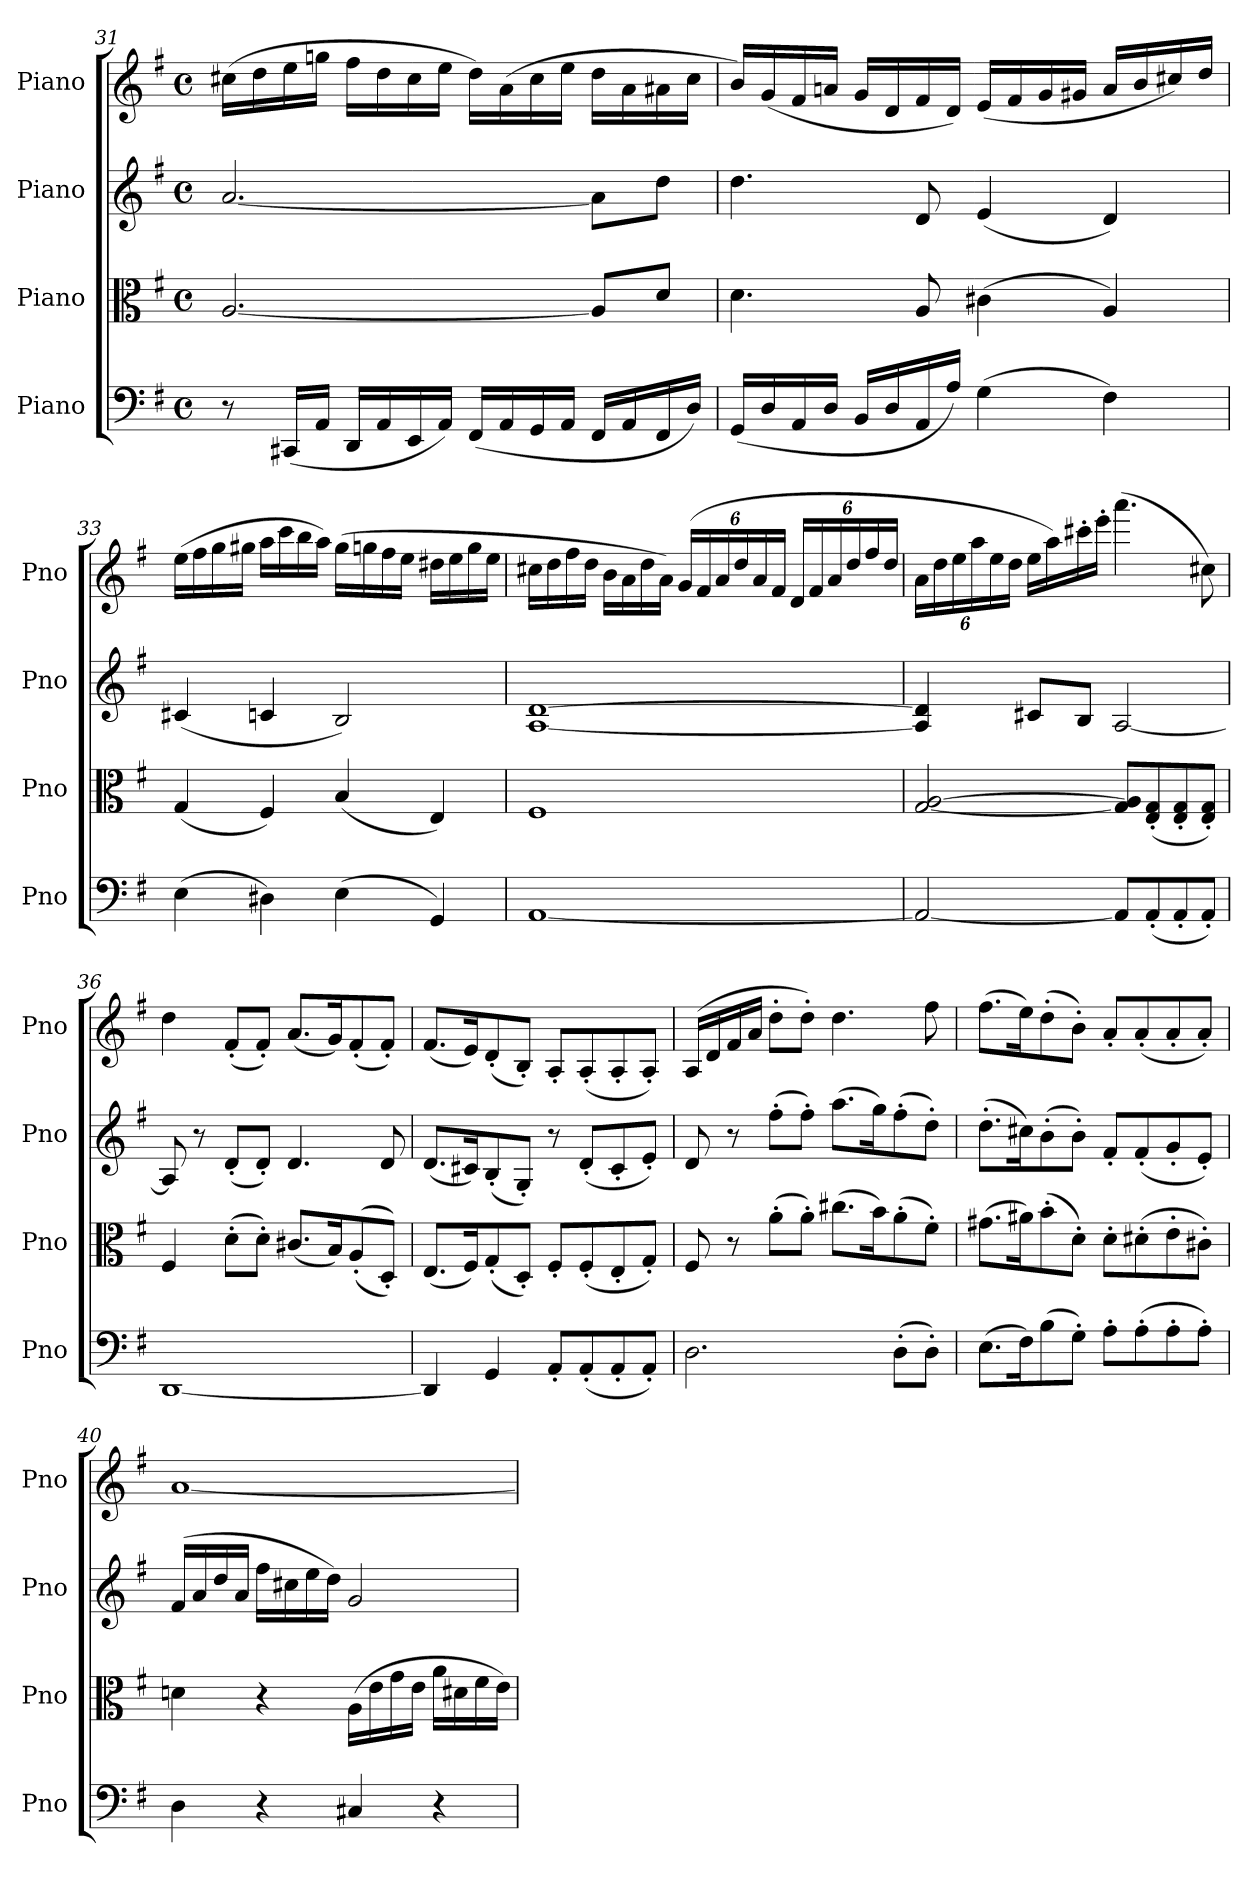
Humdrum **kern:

**kern	**kern	**kern	**kern
*part4	*part3	*part2	*part1
*staff4	*staff3	*staff2	*staff1
*I"Piano	*I"Piano	*I"Piano	*I"Piano
*I'Pno	*I'Pno	*I'Pno	*I'Pno
*clefF4	*clefC3	*clefG2	*clefG2
*k[f#]	*k[f#]	*k[f#]	*k[f#]
*M4/4	*M4/4	*M4/4	*M4/4
*met(c)	*met(c)	*met(c)	*met(c)
=31	=31	=31	=31
8r	[2.A/	[2.a/	(16cc#X\LL
.	.	.	16dd\
(16CC#X/LL	.	.	16ee\
16AA/JJ	.	.	16ggn\JJ
16DD/LL	.	.	16ff#\LL
16AA/	.	.	16dd\
16EE/	.	.	16cc#\
16AA/JJ)	.	.	16ee\JJ
(16FF#/LL	.	.	16dd\LL)
16AA/	.	.	(16a\
16GG/	.	.	16cc#\
16AA/JJ	.	.	16ee\JJ
16FF#/LL	8A/L]	8a\L]	16dd\LL
16AA/	.	.	16a\
16FF#/	8d/J	8dd\J	16a#X\
16D/JJ)	.	.	16cc#\JJ
=32	=32	=32	=32
(16GG/LL	4.d\	4.dd\	16b/LL)
16D/	.	.	(16g/
16AA/	.	.	16f#/
16D/JJ	.	.	16an/JJ
16BB/LL	.	.	16g/LL
16D/	.	.	16d/
16AA/	8A/	8d/	16f#/
16A/JJ)	.	.	16d/JJ)
(4G\	(4c#X\	(4e/	(16e/LL
.	.	.	16f#/
.	.	.	16g/
.	.	.	16g#X/JJ
4F#\)	4A/)	4d/)	16a/LL
.	.	.	16b/
.	.	.	16cc#X/)
.	.	.	16dd/JJ
!!LO:LB:g=z
=33	=33	=33	=33
(4E\	(4G/	(4c#X/	(16ee\LL
.	.	.	16ff#\
.	.	.	16gg\
.	.	.	16gg#X\JJ
4D#X\)	4F#/)	4cn/	16aa\LL
.	.	.	16ccc\
.	.	.	16bb\
.	.	.	16aa\JJ)
(4E\	(4B/	2B/)	(16gg#\LL
.	.	.	16ggn\
.	.	.	16ff#\
.	.	.	16ee\JJ
4GG/)	4E/)	.	16dd#X\LL
.	.	.	16ee\
.	.	.	16gg\
.	.	.	16ee\JJ
=34	=34	=34	=34
[1AA	1F#	[1A [1d	16cc#X\LL
.	.	.	16dd\
.	.	.	16ff#\
.	.	.	16dd\JJ
.	.	.	16b\LL
.	.	.	16a\
.	.	.	16dd\
.	.	.	16a\JJ)
*	*	*	*Xbrackettup
.	.	.	(>24g/LL
.	.	.	24f#/
.	.	.	24a/
.	.	.	24dd/
.	.	.	24a/
.	.	.	24f#/JJ
.	.	.	24d/LL
.	.	.	24f#/
.	.	.	24a/
.	.	.	24dd/
.	.	.	24ff#/
.	.	.	24dd/JJ
=35	=35	=35	=35
2AA/_	[2G/ [2A/	4A/] 4d/]	24a\LL
.	.	.	24dd\
.	.	.	24ee\
.	.	.	24aa\
.	.	.	24ee\
.	.	.	24dd\JJ
.	.	8c#X/L	16ee\LL
.	.	.	16aa\)
.	.	8B/J	16ccc#X'\
.	.	.	16eee'\JJ
8AA/L]	8G/] 8A/]L	[2A/	(4.aaa\
(8AA'/	(8E/' 8G/'	.	.
8AA'/	8E/' 8G/'	.	.
8AA'/J)	8E/' 8G/'J)	.	8cc#X\)
=36	=36	=36	=36
[1DD	4F#/	8A/]	4dd\
.	.	8r	.
.	(8d'\L	(8d'/L	(8f#'/L
.	8d'\J)	8d'/J)	8f#'/J)
.	(8.c#X/L	4.d/	(8.a/L
.	16B/K)	.	16g/K)
.	((8A'/	.	(8f#'/
.	8D'/J))	8d/	8f#'/J)
!!LO:LB:g=z
=37	=37	=37	=37
4DD/]	(8.E/L	(8.d/L	(8.f#/L
.	16F#/K)	16c#X/K)	16e/K)
4GG/	(8G'/	(8B'/	(8d'/
.	8D'/J)	8G'/J)	8B'/J)
8AA'/L	8F#'/L	8r	8A'/L
(8AA'/	(8F#'/	(8d'/L	(8A'/
8AA'/	8E'/	8c#'/	8A'/
8AA'/J)	8G'/J)	8e'/J)	8A'/J)
=38	=38	=38	=38
2.D\	8F#/	8d/	(16A/LL
.	.	.	16d/
.	8r	8r	16f#/
.	.	.	16a/JJ
.	(8a'\L	(8ff#'\L	8dd'\L
.	8a'\J)	8ff#'\J)	8dd'\J)
.	(8.cc#X\L	(8.aa\L	4.dd\
.	16b\K)	16gg\K)	.
(8D'\L	(8a'\	(8ff#'\	.
8D'\J)	8f#'\J)	8dd'\J)	8ff#\
=39	=39	=39	=39
(8.E\L	(8.g#X\L	(8.dd'\L	(8.ff#\L
16F#\K)	16a#X\K)	16cc#X\K)	16ee\K)
(8B\	(8b'\	(8b'\	(8dd'\
8G'\J)	8d'\J)	8b'\J)	8b'\J)
8A'\L	8d'\L	8f#'/L	8a'/L
(8A'\	(8d#X'\	(8f#'/	(8a'/
8A'\	8e'\	8g'/	8a'/
8A'\J)	8c#X'\J)	8e'/J)	8a'/J)
=40	=40	=40	=40
4D\	4dn\	(16f#/LL	[1a
.	.	16a/	.
.	.	16dd/	.
.	.	16a/JJ	.
4r	4r	16ff#\LL	.
.	.	16cc#X\	.
.	.	16ee\	.
.	.	16dd\JJ)	.
4C#X/	(16A\LL	2g/	.
.	16e\	.	.
.	16g\	.	.
.	16e\JJ	.	.
4r	16a\LL	.	.
.	16d#X\	.	.
.	16f#\	.	.
.	16e\JJ)	.	.
=	=	=	=
*-	*-	*-	*-
